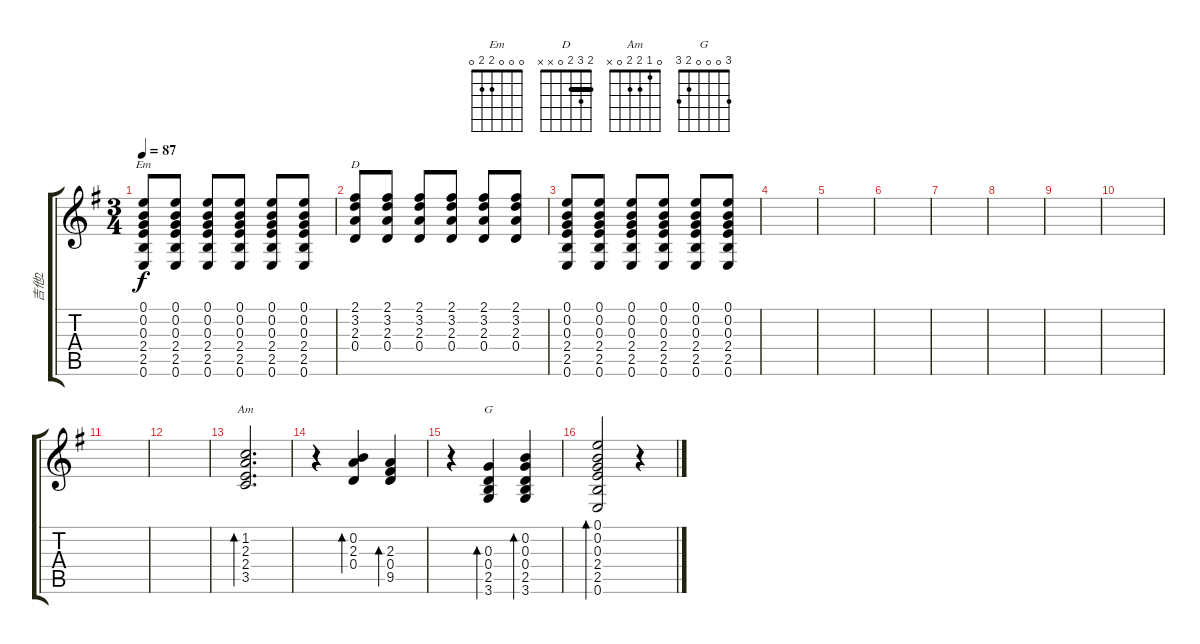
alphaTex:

\track ("吉他2" "吉他2") {instrument electricguitarjazz}
\staff {score tabs}
\tuning (E4 B3 G3 D3 A2 E2) {hide}
\chord ("Em" 0 0 0 2 2 0)
\chord ("D" 2 3 2 0 x x) {barre 2}
\chord ("Am" 0 1 2 2 0 x)
\chord ("G" 3 0 0 0 2 3)
\ts (3 4)
\tempo 87
\clef g2
\ks g
(0.1 0.2 0.3 2.4 2.5 0.6).8{ch "Em" dy f} (0.1 0.2 0.3 2.4 2.5 0.6).8 (0.1 0.2 0.3 2.4 2.5 0.6).8 (0.1 0.2 0.3 2.4 2.5 0.6).8 (0.1 0.2 0.3 2.4 2.5 0.6).8 (0.1 0.2 0.3 2.4 2.5 0.6).8 |
(2.1 3.2 2.3 0.4).8{ch "D"} (2.1 3.2 2.3 0.4).8 (2.1 3.2 2.3 0.4).8 (2.1 3.2 2.3 0.4).8 (2.1 3.2 2.3 0.4).8 (2.1 3.2 2.3 0.4).8 |
(0.1 0.2 0.3 2.4 2.5 0.6).8 (0.1 0.2 0.3 2.4 2.5 0.6).8 (0.1 0.2 0.3 2.4 2.5 0.6).8 (0.1 0.2 0.3 2.4 2.5 0.6).8 (0.1 0.2 0.3 2.4 2.5 0.6).8 (0.1 0.2 0.3 2.4 2.5 0.6).8 |
|
|
|
|
|
|
|
|
|
(1.2 2.3 2.4 3.5).2{d bd 240 ch "Am"} |
r.4 (0.2 2.3 0.4).4{bd 120} (2.3 0.4 9.5).4{bd 120} |
r.4 (0.3 0.4 2.5 3.6).4{bd 120 ch "G"} (0.2 0.3 0.4 2.5 3.6).4{bd 120} |
(0.1 0.2 0.3 2.4 2.5 0.6).2{bd 240} r.4
